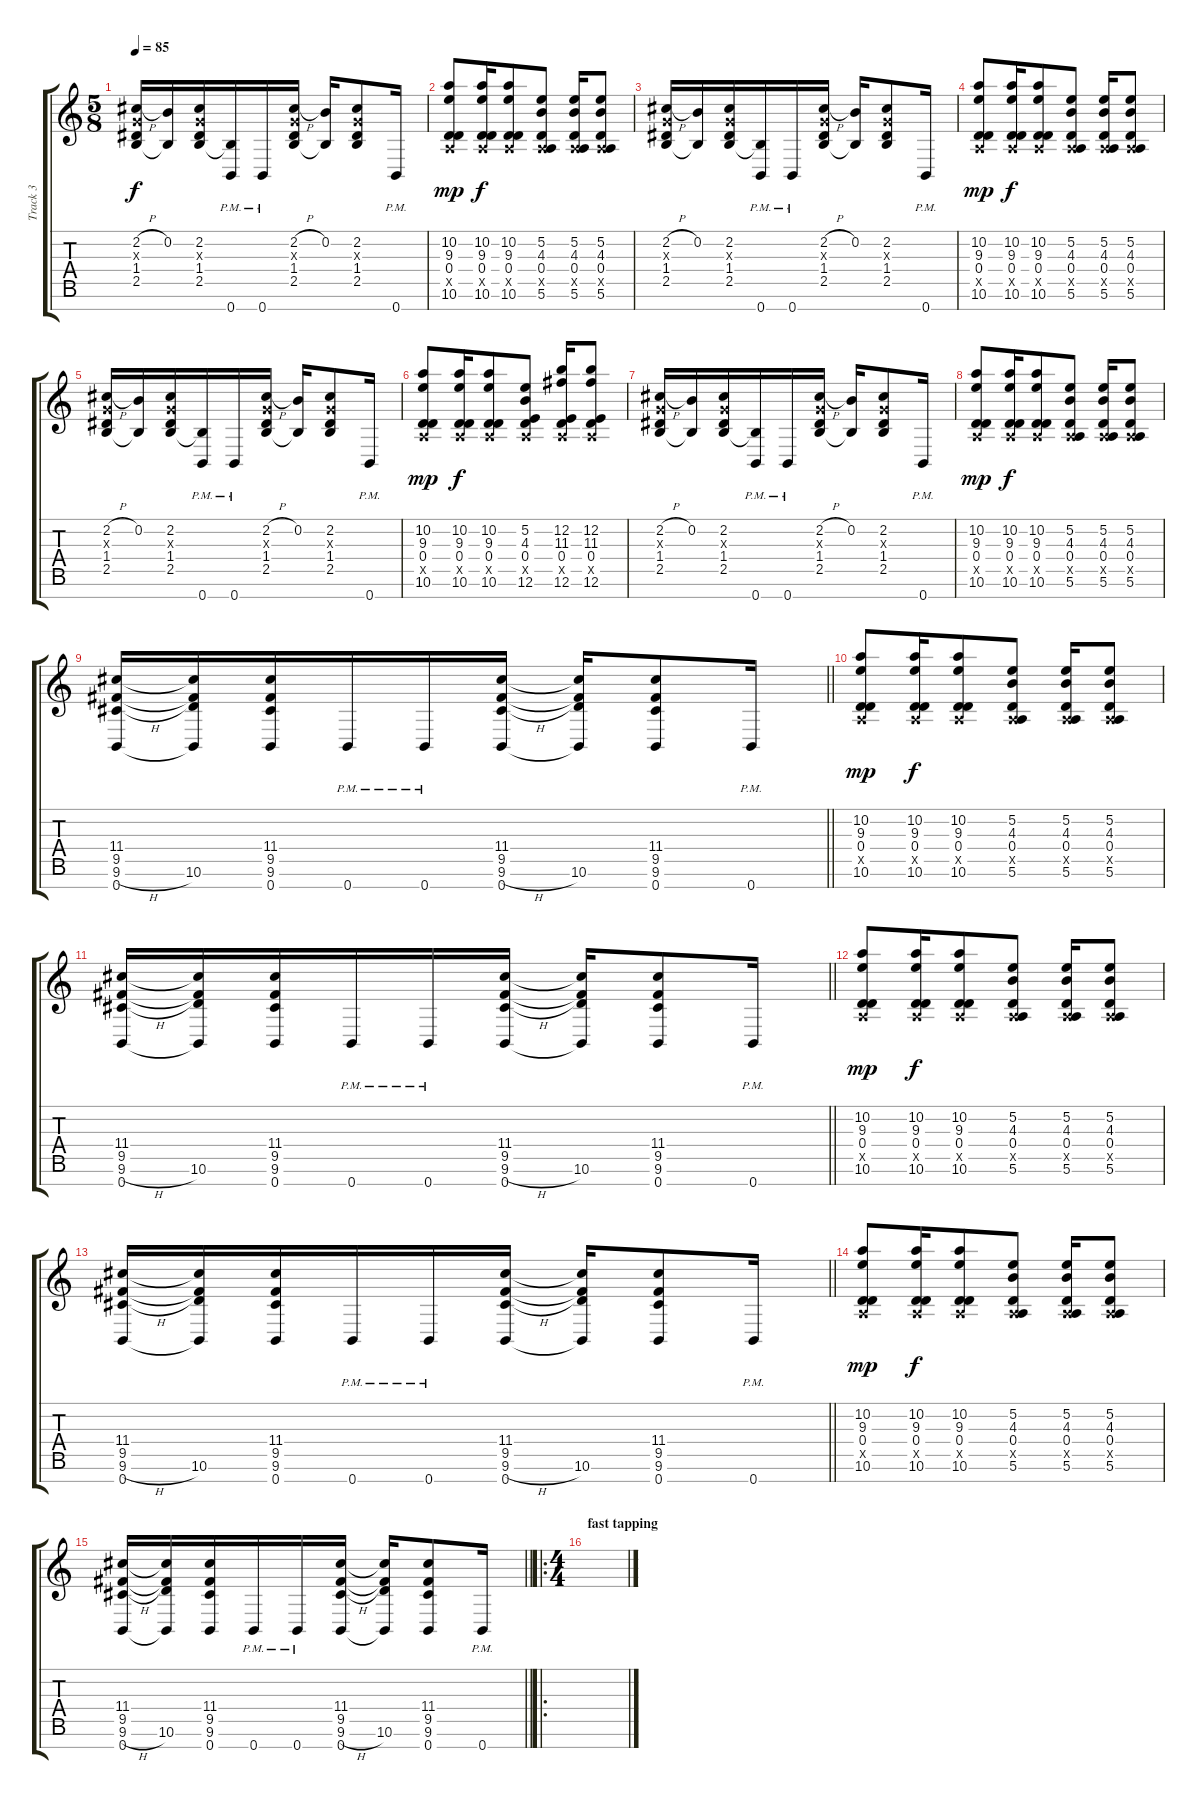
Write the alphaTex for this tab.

\track ("Track 3" "Track 3") {instrument distortionguitar}
\staff {score tabs}
\tuning (E4 B3 G3 D3 A2 E2 B1) {hide}
\ts (5 8)
\tempo 85
\clef g2
\ks c
(2.2{h} 0.3{x} 1.4 2.5).16{dy f} (0.2 2.5{t}).16 (2.2 0.3{x} 1.4 2.5).16 (2.5{t} 0.7{pm}).16 0.7{pm}.16 (2.2{h} 0.3{x} 1.4 2.5).16 (0.2 2.5{t}).16 (2.2 0.3{x} 1.4 2.5).8 0.7{pm}.16 |
(10.2 9.3 0.4 0.5{x} 10.6).8{dy mp} (10.2 9.3 0.4 0.5{x} 10.6).16{dy f} (10.2 9.3 0.4 0.5{x} 10.6).8 (5.2 4.3 0.4 0.5{x} 5.6).8 (5.2 4.3 0.4 0.5{x} 5.6).16 (5.2 4.3 0.4 0.5{x} 5.6).8 |
(2.2{h} 0.3{x} 1.4 2.5).16 (0.2 2.5{t}).16 (2.2 0.3{x} 1.4 2.5).16 (2.5{t} 0.7{pm}).16 0.7{pm}.16 (2.2{h} 0.3{x} 1.4 2.5).16 (0.2 2.5{t}).16 (2.2 0.3{x} 1.4 2.5).8 0.7{pm}.16 |
(10.2 9.3 0.4 0.5{x} 10.6).8{dy mp} (10.2 9.3 0.4 0.5{x} 10.6).16{dy f} (10.2 9.3 0.4 0.5{x} 10.6).8 (5.2 4.3 0.4 0.5{x} 5.6).8 (5.2 4.3 0.4 0.5{x} 5.6).16 (5.2 4.3 0.4 0.5{x} 5.6).8 |
(2.2{h} 0.3{x} 1.4 2.5).16 (0.2 2.5{t}).16 (2.2 0.3{x} 1.4 2.5).16 (2.5{t} 0.7{pm}).16 0.7{pm}.16 (2.2{h} 0.3{x} 1.4 2.5).16 (0.2 2.5{t}).16 (2.2 0.3{x} 1.4 2.5).8 0.7{pm}.16 |
(10.2 9.3 0.4 0.5{x} 10.6).8{dy mp} (10.2 9.3 0.4 0.5{x} 10.6).16{dy f} (10.2 9.3 0.4 0.5{x} 10.6).8 (5.2 4.3 0.4 0.5{x} 12.6).8 (12.2 11.3 0.4 0.5{x} 12.6).16 (12.2 11.3 0.4 0.5{x} 12.6).8 |
(2.2{h} 0.3{x} 1.4 2.5).16 (0.2 2.5{t}).16 (2.2 0.3{x} 1.4 2.5).16 (2.5{t} 0.7{pm}).16 0.7{pm}.16 (2.2{h} 0.3{x} 1.4 2.5).16 (0.2 2.5{t}).16 (2.2 0.3{x} 1.4 2.5).8 0.7{pm}.16 |
(10.2 9.3 0.4 0.5{x} 10.6).8{dy mp} (10.2 9.3 0.4 0.5{x} 10.6).16{dy f} (10.2 9.3 0.4 0.5{x} 10.6).8 (5.2 4.3 0.4 0.5{x} 5.6).8 (5.2 4.3 0.4 0.5{x} 5.6).16 (5.2 4.3 0.4 0.5{x} 5.6).8 |
\barLineRight lightlight
(11.4 9.5 9.6{h} 0.7).16 (11.4{t} 9.5{t} 10.6 0.7{t}).16 (11.4 9.5 9.6 0.7).16 0.7{pm}.16 0.7{pm}.16 (11.4 9.5 9.6{h} 0.7).16 (11.4{t} 9.5{t} 10.6 0.7{t}).16 (11.4 9.5 9.6 0.7).8 0.7{pm}.16 |
(10.2 9.3 0.4 0.5{x} 10.6).8{dy mp} (10.2 9.3 0.4 0.5{x} 10.6).16{dy f} (10.2 9.3 0.4 0.5{x} 10.6).8 (5.2 4.3 0.4 0.5{x} 5.6).8 (5.2 4.3 0.4 0.5{x} 5.6).16 (5.2 4.3 0.4 0.5{x} 5.6).8 |
\barLineRight lightlight
(11.4 9.5 9.6{h} 0.7).16 (11.4{t} 9.5{t} 10.6 0.7{t}).16 (11.4 9.5 9.6 0.7).16 0.7{pm}.16 0.7{pm}.16 (11.4 9.5 9.6{h} 0.7).16 (11.4{t} 9.5{t} 10.6 0.7{t}).16 (11.4 9.5 9.6 0.7).8 0.7{pm}.16 |
(10.2 9.3 0.4 0.5{x} 10.6).8{dy mp} (10.2 9.3 0.4 0.5{x} 10.6).16{dy f} (10.2 9.3 0.4 0.5{x} 10.6).8 (5.2 4.3 0.4 0.5{x} 5.6).8 (5.2 4.3 0.4 0.5{x} 5.6).16 (5.2 4.3 0.4 0.5{x} 5.6).8 |
\barLineRight lightlight
(11.4 9.5 9.6{h} 0.7).16 (11.4{t} 9.5{t} 10.6 0.7{t}).16 (11.4 9.5 9.6 0.7).16 0.7{pm}.16 0.7{pm}.16 (11.4 9.5 9.6{h} 0.7).16 (11.4{t} 9.5{t} 10.6 0.7{t}).16 (11.4 9.5 9.6 0.7).8 0.7{pm}.16 |
(10.2 9.3 0.4 0.5{x} 10.6).8{dy mp} (10.2 9.3 0.4 0.5{x} 10.6).16{dy f} (10.2 9.3 0.4 0.5{x} 10.6).8 (5.2 4.3 0.4 0.5{x} 5.6).8 (5.2 4.3 0.4 0.5{x} 5.6).16 (5.2 4.3 0.4 0.5{x} 5.6).8 |
\barLineRight lightlight
(11.4 9.5 9.6{h} 0.7).16 (11.4{t} 9.5{t} 10.6 0.7{t}).16 (11.4 9.5 9.6 0.7).16 0.7{pm}.16 0.7{pm}.16 (11.4 9.5 9.6{h} 0.7).16 (11.4{t} 9.5{t} 10.6 0.7{t}).16 (11.4 9.5 9.6 0.7).8 0.7{pm}.16 |
\ro
\ts (4 4)
\section ("" "fast tapping ")
